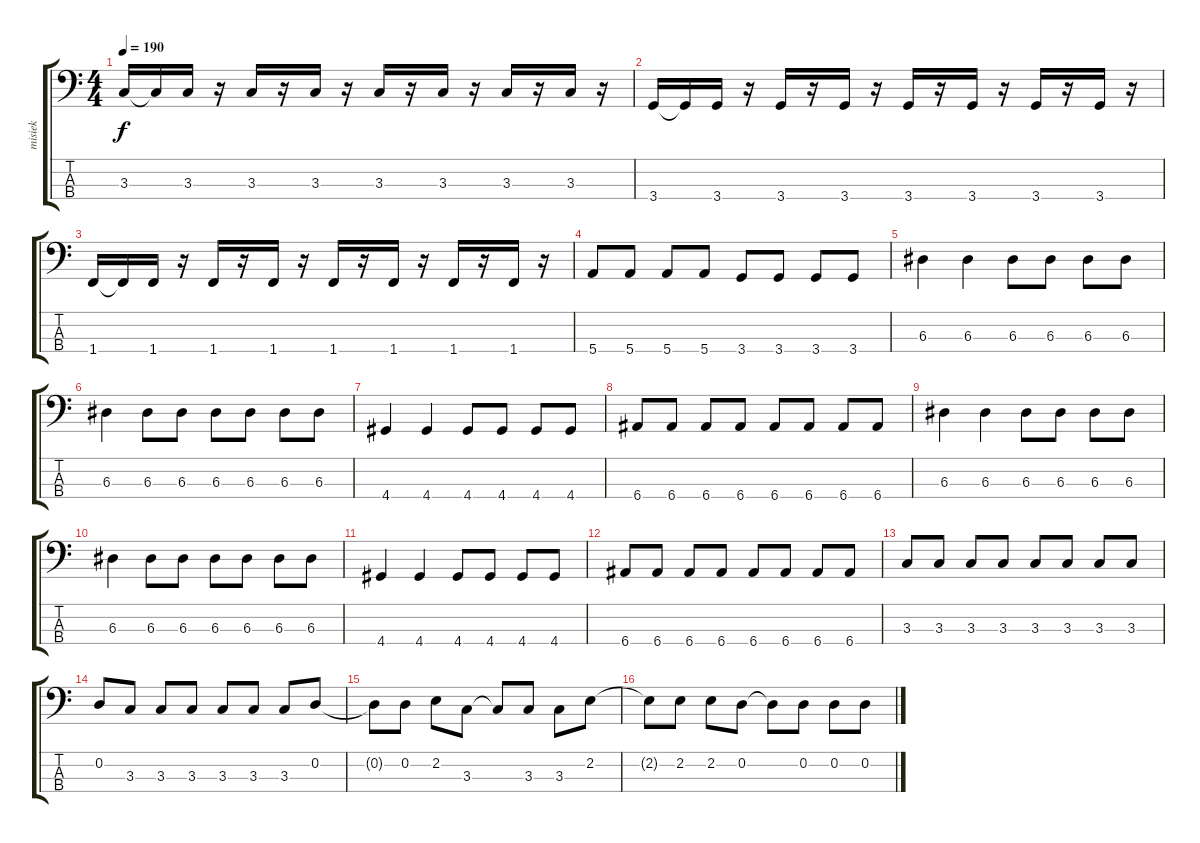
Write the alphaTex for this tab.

\track ("misiek" "misiek") {instrument electricbasspick}
\staff {score tabs}
\tuning (G2 D2 A1 E1) {hide}
\ts (4 4)
\tempo 190
\clef f4
\ks c
3.3.16{dy f} 3.3{t}.16 3.3.16 r.16 3.3.16 r.16 3.3.16 r.16 3.3.16 r.16 3.3.16 r.16 3.3.16 r.16 3.3.16 r.16 |
3.4.16 3.4{t}.16 3.4.16 r.16 3.4.16 r.16 3.4.16 r.16 3.4.16 r.16 3.4.16 r.16 3.4.16 r.16 3.4.16 r.16 |
1.4.16 1.4{t}.16 1.4.16 r.16 1.4.16 r.16 1.4.16 r.16 1.4.16 r.16 1.4.16 r.16 1.4.16 r.16 1.4.16 r.16 |
5.4.8 5.4.8 5.4.8 5.4.8 3.4.8 3.4.8 3.4.8 3.4.8 |
6.3.4 6.3.4 6.3.8 6.3.8 6.3.8 6.3.8 |
6.3.4 6.3.8 6.3.8 6.3.8 6.3.8 6.3.8 6.3.8 |
4.4.4 4.4.4 4.4.8 4.4.8 4.4.8 4.4.8 |
6.4.8 6.4.8 6.4.8 6.4.8 6.4.8 6.4.8 6.4.8 6.4.8 |
6.3.4 6.3.4 6.3.8 6.3.8 6.3.8 6.3.8 |
6.3.4 6.3.8 6.3.8 6.3.8 6.3.8 6.3.8 6.3.8 |
4.4.4 4.4.4 4.4.8 4.4.8 4.4.8 4.4.8 |
6.4.8 6.4.8 6.4.8 6.4.8 6.4.8 6.4.8 6.4.8 6.4.8 |
3.3.8 3.3.8 3.3.8 3.3.8 3.3.8 3.3.8 3.3.8 3.3.8 |
0.2.8 3.3.8 3.3.8 3.3.8 3.3.8 3.3.8 3.3.8 0.2.8 |
0.2{t}.8 0.2.8 2.2.8 3.3.8 3.3{t}.8 3.3.8 3.3.8 2.2.8 |
2.2{t}.8 2.2.8 2.2.8 0.2.8 0.2{t}.8 0.2.8 0.2.8 0.2.8
